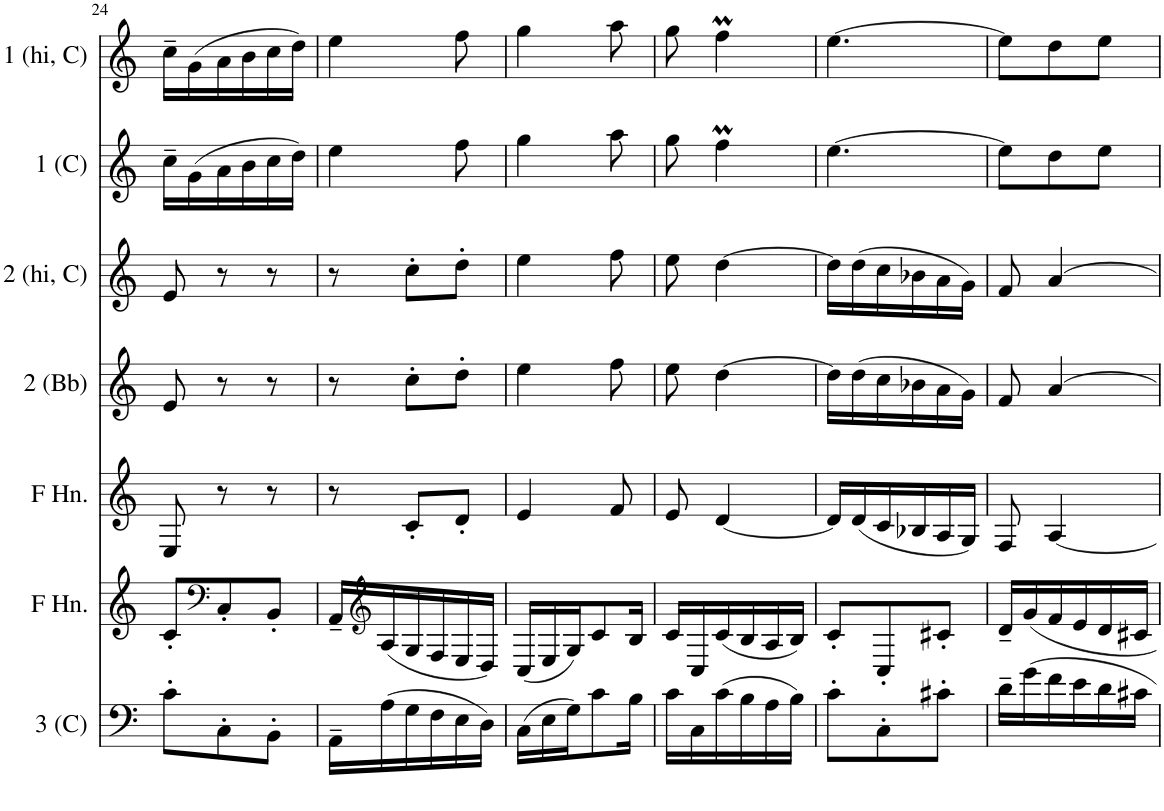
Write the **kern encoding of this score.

**kern	**kern	**kern	**kern	**kern	**kern	**kern
*part7	*part6	*part5	*part4	*part3	*part2	*part1
*staff7	*staff6	*staff5	*staff4	*staff3	*staff2	*staff1
*I"Part 3 in C	*I"Horn in F	*I"Horn in F	*I"Part 2 in Bb	*I"Part 2 (Higher) in C	*I"Part 1 in C	*I"Part 1 (Higher) in C
*I'3 (C)	*	*	*I'2 (Bb)	*I'2 (hi, C)	*I'1 (C)	*I'1 (hi, C)
!!LO:PB:g=z
*clefF4	*clefG2	*clefG2	*clefG2	*clefG2	*clefG2	*clefG2
*	*ITrd4c7	*ITrd4c7	*ITrd1c2	*	*	*
*k[]	*k[]	*k[]	*k[]	*k[]	*k[]	*k[]
*M3/8	*M3/8	*M3/8	*M3/8	*M3/8	*M3/8	*M3/8
=24	=24	=24	=24	=24	=24	=24
8c'\L	8c'/L	8E/	8e/	8e/	16cc~\LL	16cc~\LL
.	.	.	.	.	(16g\	(16g\
*	*clefF4	*	*	*	*	*
8C'\	8C'/	8r	8r	8r	16a\	16a\
.	.	.	.	.	16b\	16b\
8BB'\J	8BB'/J	8r	8r	8r	16cc\	16cc\
.	.	.	.	.	16dd\JJ)	16dd\JJ)
=25	=25	=25	=25	=25	=25	=25
16AA~\LL	16AA~/LL	8r	8r	8r	4ee\	4ee\
*	*clefG2	*	*	*	*	*
(16A\	(16A/	.	.	.	.	.
16G\	16G/	8c'/L	8cc'\L	8cc'\L	.	.
16F\	16F/	.	.	.	.	.
16E\	16E/	8d'/J	8dd'\J	8dd'\J	8ff\	8ff\
16D\JJ)	16D/JJ)	.	.	.	.	.
=26	=26	=26	=26	=26	=26	=26
(16C\LL	(16C/LL	4e/	4ee\	4ee\	4gg\	4gg\
16E\	16E/	.	.	.	.	.
16G\J)	16G/J)	.	.	.	.	.
8c\	8c/	.	.	.	.	.
.	.	8f/	8ff\	8ff\	8aa\	8aa\
16B\Jk	16B/Jk	.	.	.	.	.
=27	=27	=27	=27	=27	=27	=27
16c\LL	16c/LL	8e/	8ee\	8ee\	8gg\	8gg\
16C\	16C/	.	.	.	.	.
(16c\	(16c/	[4d/	[4dd\	[4dd\	4ffM\	4ffM\
16B\	16B/	.	.	.	.	.
16A\	16A/	.	.	.	.	.
16B\JJ)	16B/JJ)	.	.	.	.	.
=28	=28	=28	=28	=28	=28	=28
8c'\L	8c'/L	16d/LL]	16dd\LL]	16dd\LL]	[4.ee\	[4.ee\
.	.	(16d/	(16dd\	(16dd\	.	.
8C'\	8C'/	16c/	16cc\	16cc\	.	.
.	.	16B-X/	16b-X\	16b-X\	.	.
8c#X'\J	8c#X'/J	16A/	16a\	16a\	.	.
.	.	16G/JJ)	16g\JJ)	16g\JJ)	.	.
=29	=29	=29	=29	=29	=29	=29
16d~\LL	16d~/LL	8F/	8f/	8f/	8ee\L]	8ee\L]
16g\	16g/	.	.	.	.	.
16f\	16f/	[4A/	[4a/	[4a/	8dd\	8dd\
16e\	16e/	.	.	.	.	.
16d\	16d/	.	.	.	8ee\J	8ee\J
16c#X\JJ	16c#X/JJ	.	.	.	.	.
=	=	=	=	=	=	=
*-	*-	*-	*-	*-	*-	*-
